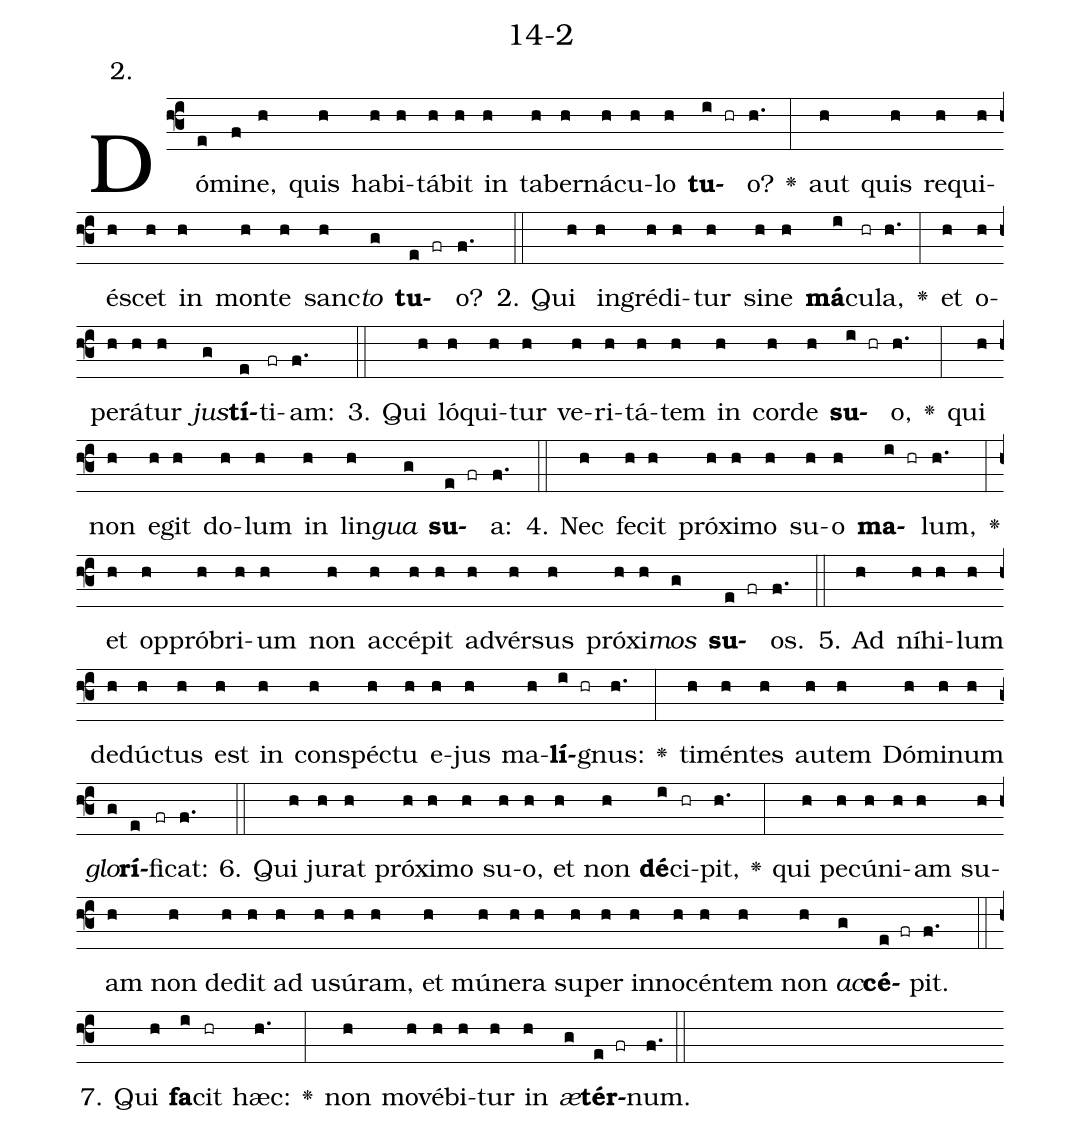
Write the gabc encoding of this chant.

name: 14-2;
annotation: 2.;
%%
(f3)Dó(e)mi(f)ne,(h) quis(h) ha(h)bi(h)tá(h)bit(h) in(h) ta(h)ber(h)ná(h)cu(h)lo(h) <b>tu</b>(i hr)o?(h.) <v>\greheightstar</v>(:) aut(h) quis(h) re(h)qui(h)é(h)scet(h) in(h) mon(h)te(h) sanc(h)<i>to</i>(g) <b>tu</b>(e fr)o?(f.) (::)
2. Qui(h) in(h)gré(h)di(h)tur(h) si(h)ne(h) <b>má</b>(i)cu(hr)la,(h.) <v>\greheightstar</v>(:) et(h) o(h)pe(h)rá(h)tur(h) <i>jus</i>(g)<b>tí</b>(e)ti(fr)am:(f.) (::)
3. Qui(h) ló(h)qui(h)tur(h) ve(h)ri(h)tá(h)tem(h) in(h) cor(h)de(h) <b>su</b>(i hr)o,(h.) <v>\greheightstar</v>(:) qui(h) non(h) e(h)git(h) do(h)lum(h) in(h) lin(h)<i>gua</i>(g) <b>su</b>(e fr)a:(f.) (::)
4. Nec(h) fe(h)cit(h) pró(h)xi(h)mo(h) su(h)o(h) <b>ma</b>(i hr)lum,(h.) <v>\greheightstar</v>(:) et(h) op(h)pró(h)bri(h)um(h) non(h) ac(h)cé(h)pit(h) ad(h)vér(h)sus(h) pró(h)xi(h)<i>mos</i>(g) <b>su</b>(e fr)os.(f.) (::)
5. Ad(h) ní(h)hi(h)lum(h) de(h)dúc(h)tus(h) est(h) in(h) con(h)spéc(h)tu(h) e(h)jus(h) ma(h)<b>lí</b>(i hr)gnus:(h.) <v>\greheightstar</v>(:) ti(h)mén(h)tes(h) au(h)tem(h) Dó(h)mi(h)num(h) <i>glo</i>(g)<b>rí</b>(e)fi(fr)cat:(f.) (::)
6. Qui(h) ju(h)rat(h) pró(h)xi(h)mo(h) su(h)o,(h) et(h) non(h) <b>dé</b>(i)ci(hr)pit,(h.) <v>\greheightstar</v>(:) qui(h) pe(h)cú(h)ni(h)am(h) su(h)am(h) non(h) de(h)dit(h) ad(h) u(h)sú(h)ram,(h) et(h) mú(h)ne(h)ra(h) su(h)per(h) in(h)no(h)cén(h)tem(h) non(h) <i>ac</i>(g)<b>cé</b>(e fr)pit.(f.) (::)
7. Qui(h) <b>fa</b>(i)cit(hr) hæc:(h.) <v>\greheightstar</v>(:) non(h) mo(h)vé(h)bi(h)tur(h) in(h) <i>æ</i>(g)<b>tér</b>(e fr)num.(f.) (::)
